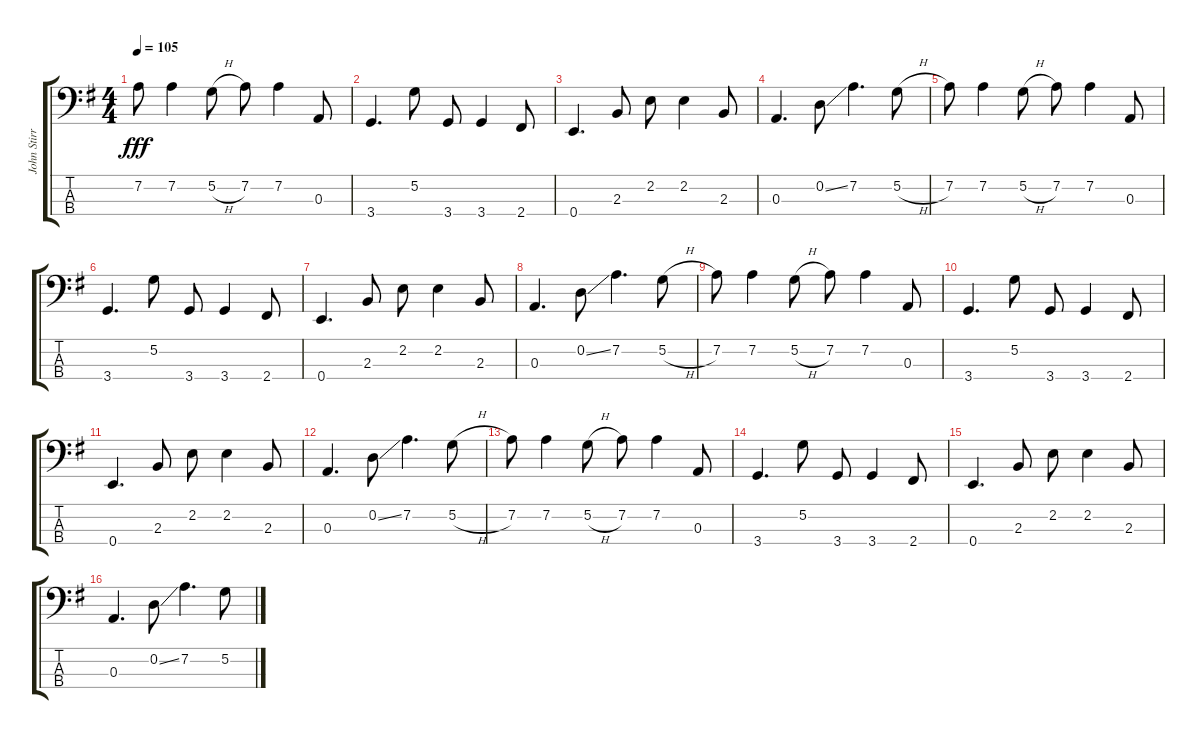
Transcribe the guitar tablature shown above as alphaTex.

\track ("John Stirratt" "John Stirr") {instrument electricbassfinger}
\staff {score tabs}
\tuning (G2 D2 A1 E1) {hide}
\ts (4 4)
\tempo 105
\clef f4
\ks g
7.2.8{dy fff} 7.2.4 5.2{h}.8 7.2.8 7.2.4 0.3.8 |
3.4.4{d} 5.2.8 3.4.8 3.4.4 2.4.8 |
0.4.4{d} 2.3.8 2.2.8 2.2.4 2.3.8 |
0.3.4{d} 0.2{ss}.8 7.2.4{d} 5.2{h}.8 |
7.2.8 7.2.4 5.2{h}.8 7.2.8 7.2.4 0.3.8 |
3.4.4{d} 5.2.8 3.4.8 3.4.4 2.4.8 |
0.4.4{d} 2.3.8 2.2.8 2.2.4 2.3.8 |
0.3.4{d} 0.2{ss}.8 7.2.4{d} 5.2{h}.8 |
7.2.8 7.2.4 5.2{h}.8 7.2.8 7.2.4 0.3.8 |
3.4.4{d} 5.2.8 3.4.8 3.4.4 2.4.8 |
0.4.4{d} 2.3.8 2.2.8 2.2.4 2.3.8 |
0.3.4{d} 0.2{ss}.8 7.2.4{d} 5.2{h}.8 |
7.2.8 7.2.4 5.2{h}.8 7.2.8 7.2.4 0.3.8 |
3.4.4{d} 5.2.8 3.4.8 3.4.4 2.4.8 |
0.4.4{d} 2.3.8 2.2.8 2.2.4 2.3.8 |
0.3.4{d} 0.2{ss}.8 7.2.4{d} 5.2{h}.8
